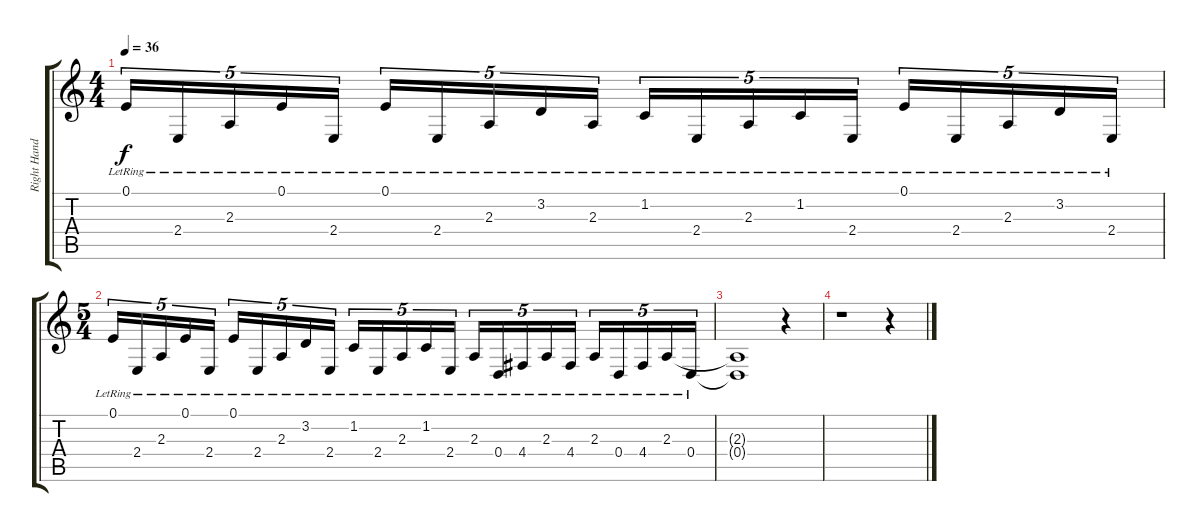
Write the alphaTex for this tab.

\track ("Right Hand" "Right Hand") {instrument acousticgrandpiano}
\staff {score tabs}
\tuning (E4 B3 G3 D3 A2 E2) {hide}
\ts (4 4)
\tempo 36
\clef g2
\ks c
0.1{lr}.16{tu (5 4) dy f} 2.4{lr}.16{tu (5 4)} 2.3{lr}.16{tu (5 4)} 0.1{lr}.16{tu (5 4)} 2.4{lr}.16{tu (5 4)} 0.1{lr}.16{tu (5 4)} 2.4{lr}.16{tu (5 4)} 2.3{lr}.16{tu (5 4)} 3.2{lr}.16{tu (5 4)} 2.3{lr}.16{tu (5 4)} 1.2{lr}.16{tu (5 4)} 2.4{lr}.16{tu (5 4)} 2.3{lr}.16{tu (5 4)} 1.2{lr}.16{tu (5 4)} 2.4{lr}.16{tu (5 4)} 0.1{lr}.16{tu (5 4)} 2.4{lr}.16{tu (5 4)} 2.3{lr}.16{tu (5 4)} 3.2{lr}.16{tu (5 4)} 2.4{lr}.16{tu (5 4)} |
\ts (5 4)
0.1{lr}.16{tu (5 4)} 2.4{lr}.16{tu (5 4)} 2.3{lr}.16{tu (5 4)} 0.1{lr}.16{tu (5 4)} 2.4{lr}.16{tu (5 4)} 0.1{lr}.16{tu (5 4)} 2.4{lr}.16{tu (5 4)} 2.3{lr}.16{tu (5 4)} 3.2{lr}.16{tu (5 4)} 2.4{lr}.16{tu (5 4)} 1.2{lr}.16{tu (5 4)} 2.4{lr}.16{tu (5 4)} 2.3{lr}.16{tu (5 4)} 1.2{lr}.16{tu (5 4)} 2.4{lr}.16{tu (5 4)} 2.3{lr}.16{tu (5 4)} 0.4{lr}.16{tu (5 4)} 4.4{lr}.16{tu (5 4)} 2.3{lr}.16{tu (5 4)} 4.4{lr}.16{tu (5 4)} 2.3{lr}.16{tu (5 4)} 0.4{lr}.16{tu (5 4)} 4.4{lr}.16{tu (5 4)} 2.3{lr}.16{tu (5 4)} 0.4{lr}.16{tu (5 4)} |
(2.3{t} 0.4{t}).1 r.4 |
r.1 r.4
